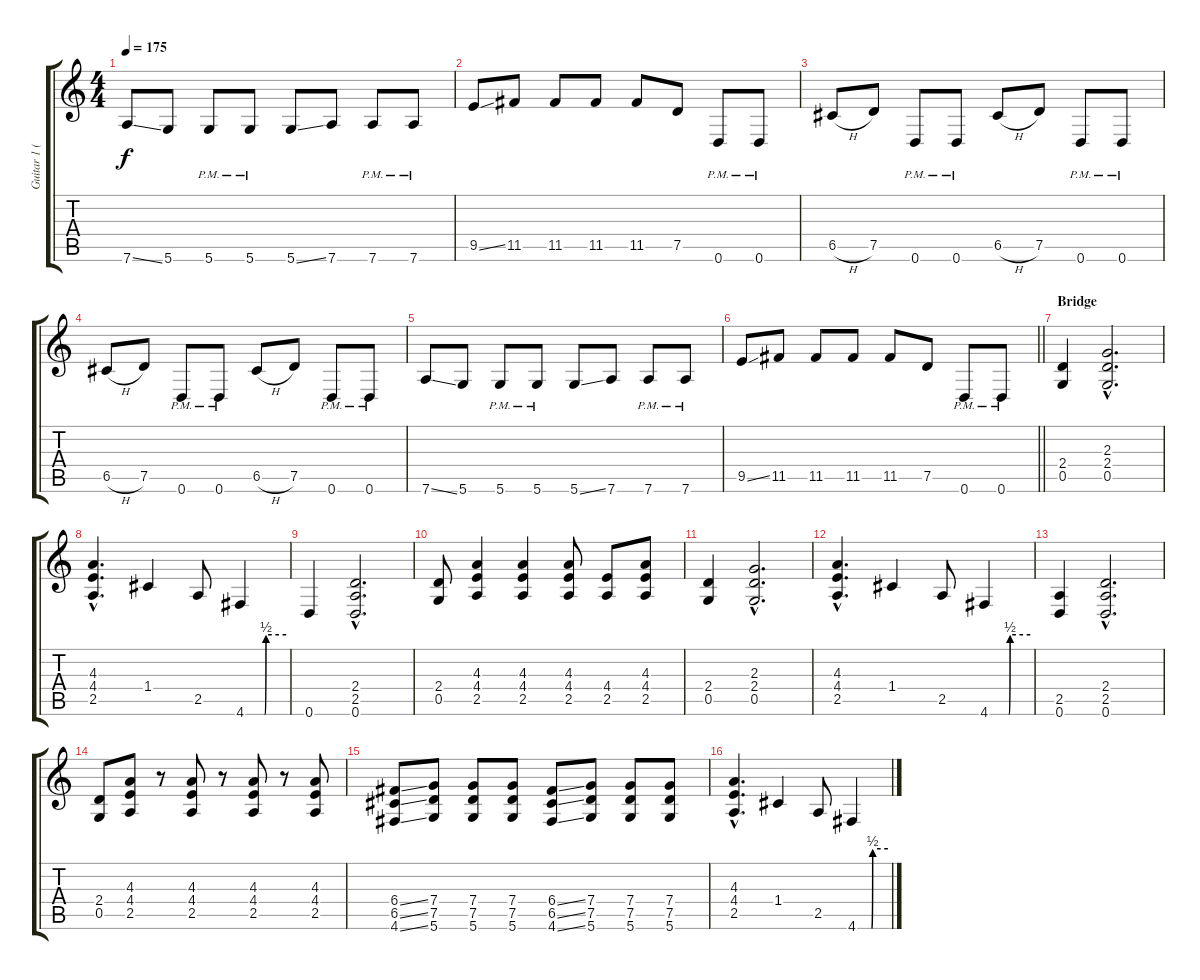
\track ("Guitar 1 (Rhythm)" "Guitar 1 (") {instrument distortionguitar}
\staff {score tabs}
\tuning (D4 A3 F3 C3 G2 D2) {hide}
\ts (4 4)
\tempo 175
\clef g2
\ks c
7.6{ss}.8{dy f} 5.6.8 5.6{pm}.8 5.6{pm}.8 5.6{ss}.8 7.6.8 7.6{pm}.8 7.6{pm}.8 |
9.5{ss}.8 11.5.8 11.5.8 11.5.8 11.5.8 7.5.8 0.6{pm}.8 0.6{pm}.8 |
6.5{h}.8 7.5.8 0.6{pm}.8 0.6{pm}.8 6.5{h}.8 7.5.8 0.6{pm}.8 0.6{pm}.8 |
6.5{h}.8 7.5.8 0.6{pm}.8 0.6{pm}.8 6.5{h}.8 7.5.8 0.6{pm}.8 0.6{pm}.8 |
7.6{ss}.8 5.6.8 5.6{pm}.8 5.6{pm}.8 5.6{ss}.8 7.6.8 7.6{pm}.8 7.6{pm}.8 |
\barLineRight lightlight
9.5{ss}.8 11.5.8 11.5.8 11.5.8 11.5.8 7.5.8 0.6{pm}.8 0.6{pm}.8 |
\section ("" "Bridge")
(2.4 0.5).4 (2.3{hac} 2.4{hac} 0.5{hac}).2{d} |
(4.3{hac} 4.4{hac} 2.5{hac}).4{d} 1.4.4 2.5.8 4.6{be (custom 0 0 28 0 30 2 60 2)}.4 |
0.6.4 (2.4{hac} 2.5{hac} 0.6{hac}).2{d} |
(2.4 0.5).8 (4.3 4.4 2.5).4 (4.3 4.4 2.5).4 (4.3 4.4 2.5).8 (4.4 2.5).8 (4.3 4.4 2.5).8 |
(2.4 0.5).4 (2.3{hac} 2.4{hac} 0.5{hac}).2{d} |
(4.3{hac} 4.4{hac} 2.5{hac}).4{d} 1.4.4 2.5.8 4.6{be (custom 0 0 28 0 30 2 60 2)}.4 |
(2.5 0.6).4 (2.4{hac} 2.5{hac} 0.6{hac}).2{d} |
(2.4 0.5).8 (4.3 4.4 2.5).8 r.8 (4.3 4.4 2.5).8 r.8 (4.3 4.4 2.5).8 r.8 (4.3 4.4 2.5).8 |
(6.4{ss} 6.5{ss} 4.6{ss}).8 (7.4 7.5 5.6).8 (7.4 7.5 5.6).8 (7.4 7.5 5.6).8 (6.4{ss} 6.5{ss} 4.6{ss}).8 (7.4 7.5 5.6).8 (7.4 7.5 5.6).8 (7.4 7.5 5.6).8 |
(4.3{hac} 4.4{hac} 2.5{hac}).4{d} 1.4.4 2.5.8 4.6{be (custom 0 0 28 0 30 2 60 2)}.4
